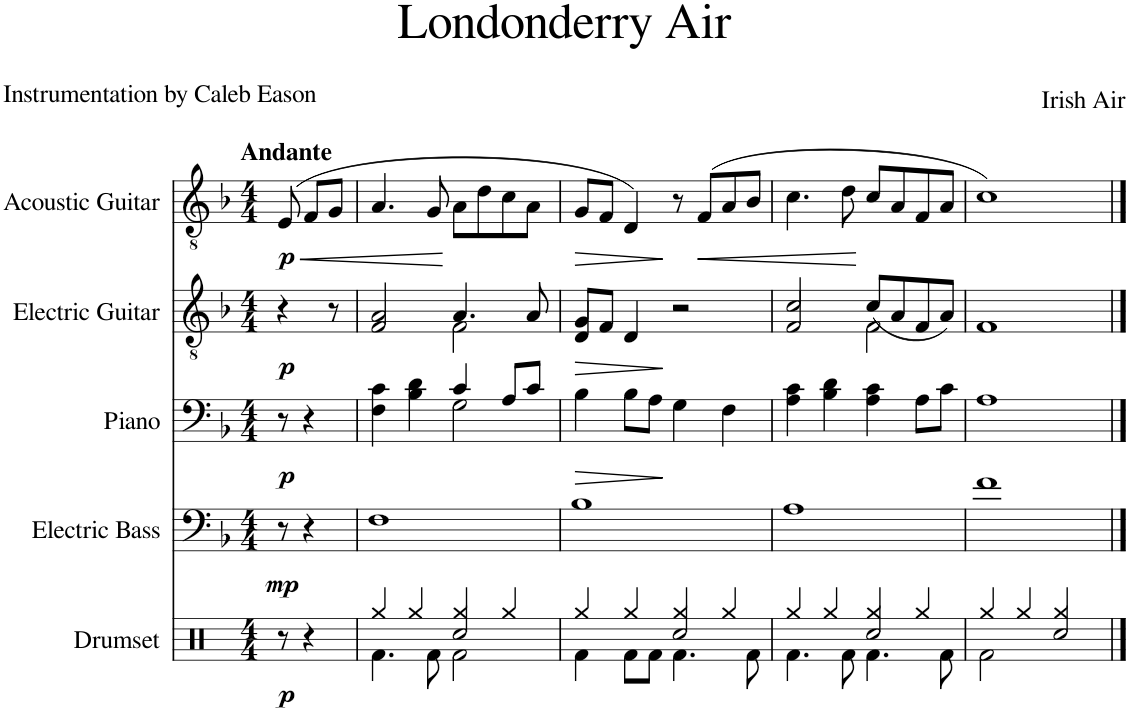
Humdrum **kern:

**kern	**dynam	**kern	**dynam	**kern	**dynam	**kern	**dynam	**kern	**dynam
*part5	*part5	*part4	*part4	*part3	*part3	*part2	*part2	*part1	*part1
*staff5	*staff5	*staff4	*staff4	*staff3	*staff3	*staff2	*staff2	*staff1	*staff1
*I"Drumset	*	*I"Electric Bass	*	*I"Piano	*	*I"Electric Guitar	*	*I"Acoustic Guitar	*
*I'D. Set	*	*I'El. B.	*	*I'Pno.	*	*I'El. Guit.	*	*I'Guit.	*
*clefX	*	*clefF4	*	*clefF4	*	*clefGv2	*	*clefGv2	*
*	*	*Trd7c12	*	*	*	*	*	*	*
*k[b-]	*	*k[b-]	*	*k[b-]	*	*k[b-]	*	*k[b-]	*
*M4/4	*	*M4/4	*	*M4/4	*	*M4/4	*	*M4/4	*
=1	=1	=1	=1	=1	=1	=1	=1	=1	=1
!	!	!	!	!	!	!	!	!LO:TX:a:B:t=Andante	!
!	!LO:DY:b	!	!LO:DY:b	!	!LO:DY:b	!	!LO:DY:b	!	!LO:HP:b
!	!	!	!	!	!	!	!	!	!LO:DY:n=1:b
8r	p	8r	mp	8r	p	4r	p	(8E/	< p
4r	.	4r	.	4r	.	.	.	8F/L	.
.	.	.	.	.	.	8r	.	8G/J	.
=2	=2	=2	=2	=2	=2	=2	=2	=2	=2
*^	*	*	*	*^	*	*^	*	*	*
*	*^	*	*	*	*	*	*	*	*	*	*	*
4.Rf\	2ryy	4Rgg/	.	1F	.	4F\ 4c\	2ryy	.	2F/ 2A/	2ryy	.	4.A/	.
.	.	4Rgg/	.	.	.	4B-\ 4d\	.	.	.	.	.	.	.
8Rf\	.	.	.	.	.	.	.	.	.	.	.	8G/	.
2Rf\	2Rcc/	4Rgg/	.	.	.	4c/	2G\	.	2F\	4.A/	.	8A\L	[
.	.	.	.	.	.	.	.	.	.	.	.	8d\	.
.	.	4Rgg/	.	.	.	8A/L	.	.	.	.	.	8c\	.
.	.	.	.	.	.	8c/J	.	.	.	8A/	.	8A\J	.
*	*	*	*	*	*	*v	*v	*	*	*	*	*	*
=3	=3	=3	=3	=3	=3	=3	=3	=3	=3	=3	=3	=3
!	!	!	!	!	!	!	!LO:HP:b	!	!	!LO:HP:b	!	!LO:HP:b
4Rf\	2ryy	4Rgg/	.	1B-	.	4B-\	>	4D/	8G/L	>	8G/L	>
.	.	.	.	.	.	.	.	.	8F/J	.	8F/J	.
8Rf\L	.	4Rgg/	.	.	.	8B-\L	.	4D/	2.ryy	.	4D/)	.
8Rf\J	.	.	.	.	.	8A\J	.	.	.	.	.	.
4.Rf\	2Rcc/	4Rgg/	.	.	.	4G\	]	2r	.	]	8r	]
!	!	!	!	!	!	!	!	!	!	!	!	!LO:HP:b
.	.	.	.	.	.	.	.	.	.	.	(8F/L	<
.	.	4Rgg/	.	.	.	4F\	.	.	.	.	8A/	.
8Rf\	.	.	.	.	.	.	.	.	.	.	8B-/J	.
=4	=4	=4	=4	=4	=4	=4	=4	=4	=4	=4	=4	=4
4.Rf\	2ryy	4Rgg/	.	1A	.	4A\ 4c\	.	2F/	2c/	.	4.c\	.
.	.	4Rgg/	.	.	.	4B-\ 4d\	.	.	.	.	.	.
8Rf\	.	.	.	.	.	.	.	.	.	.	8d\	.
4.Rf\	2Rcc/	4Rgg/	.	.	.	4A\ 4c\	.	2F\	(8c/L	.	8c/L	[
.	.	.	.	.	.	.	.	.	8A/	.	8A/	.
.	.	4Rgg/	.	.	.	8A\L	.	.	8F/	.	8F/	.
8Rf\	.	.	.	.	.	8c\J	.	.	8A/J)	.	8A/J	.
*	*v	*v	*	*	*	*	*	*v	*v	*	*	*
=5	=5	=5	=5	=5	=5	=5	=5	=5	=5	=5
2Rf\	4Rgg/	.	1f	.	1A	.	1F	.	1c)	.
.	4Rgg/	.	.	.	.	.	.	.	.	.
2Rcc/	4Rgg/	.	.	.	.	.	.	.	.	.
.	4ryy	.	.	.	.	.	.	.	.	.
*v	*v	*	*	*	*	*	*	*	*	*
==	==	==	==	==	==	==	==	==	==
*-	*-	*-	*-	*-	*-	*-	*-	*-	*-
